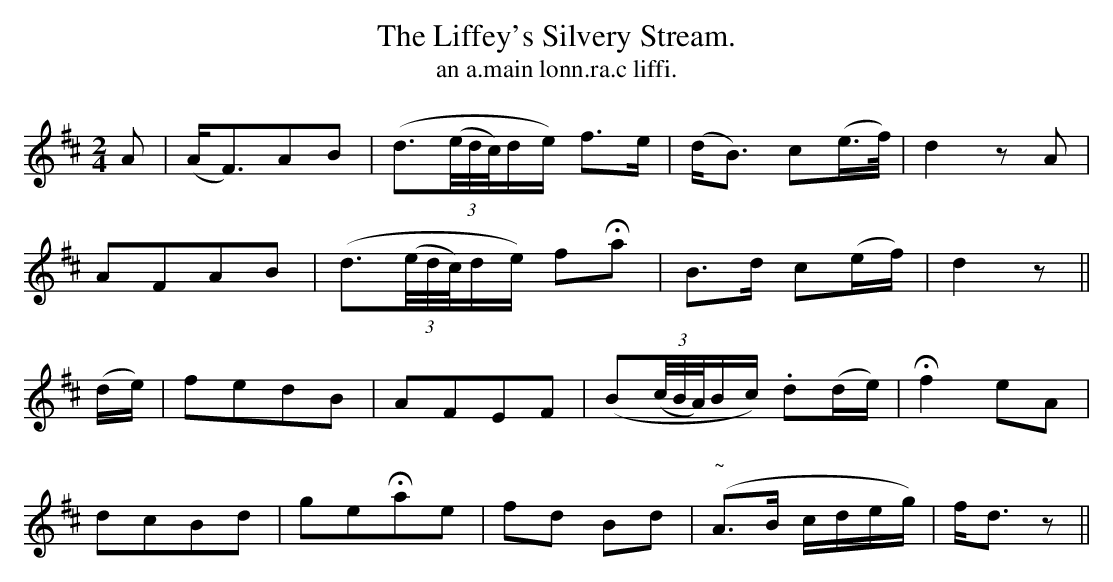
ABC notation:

X:1
T: Liffey's Silvery Stream., The
T: an a.main lonn.ra.c liffi.
M: 2/4
L: 1/16
K: D
A2|(AF3)A2B2|(d3((3e/d/c/)de) f3e|(dB3) c2(e>f)|d4 z2 A2|
A2F2A2B2|(d3((3e/d/c/)de) f2Ha2|B3d c2(ef)|d4 z2||
(de)|f2e2d2B2|A2F2E2F2|(B2((3c/B/A/)Bc) .d2(de)|Hf4 e2A2|
d2c2B2d2|g2e2Ha2e2|f2d2 B2d2|("~"A3B cdeg)|fd3 z2||
